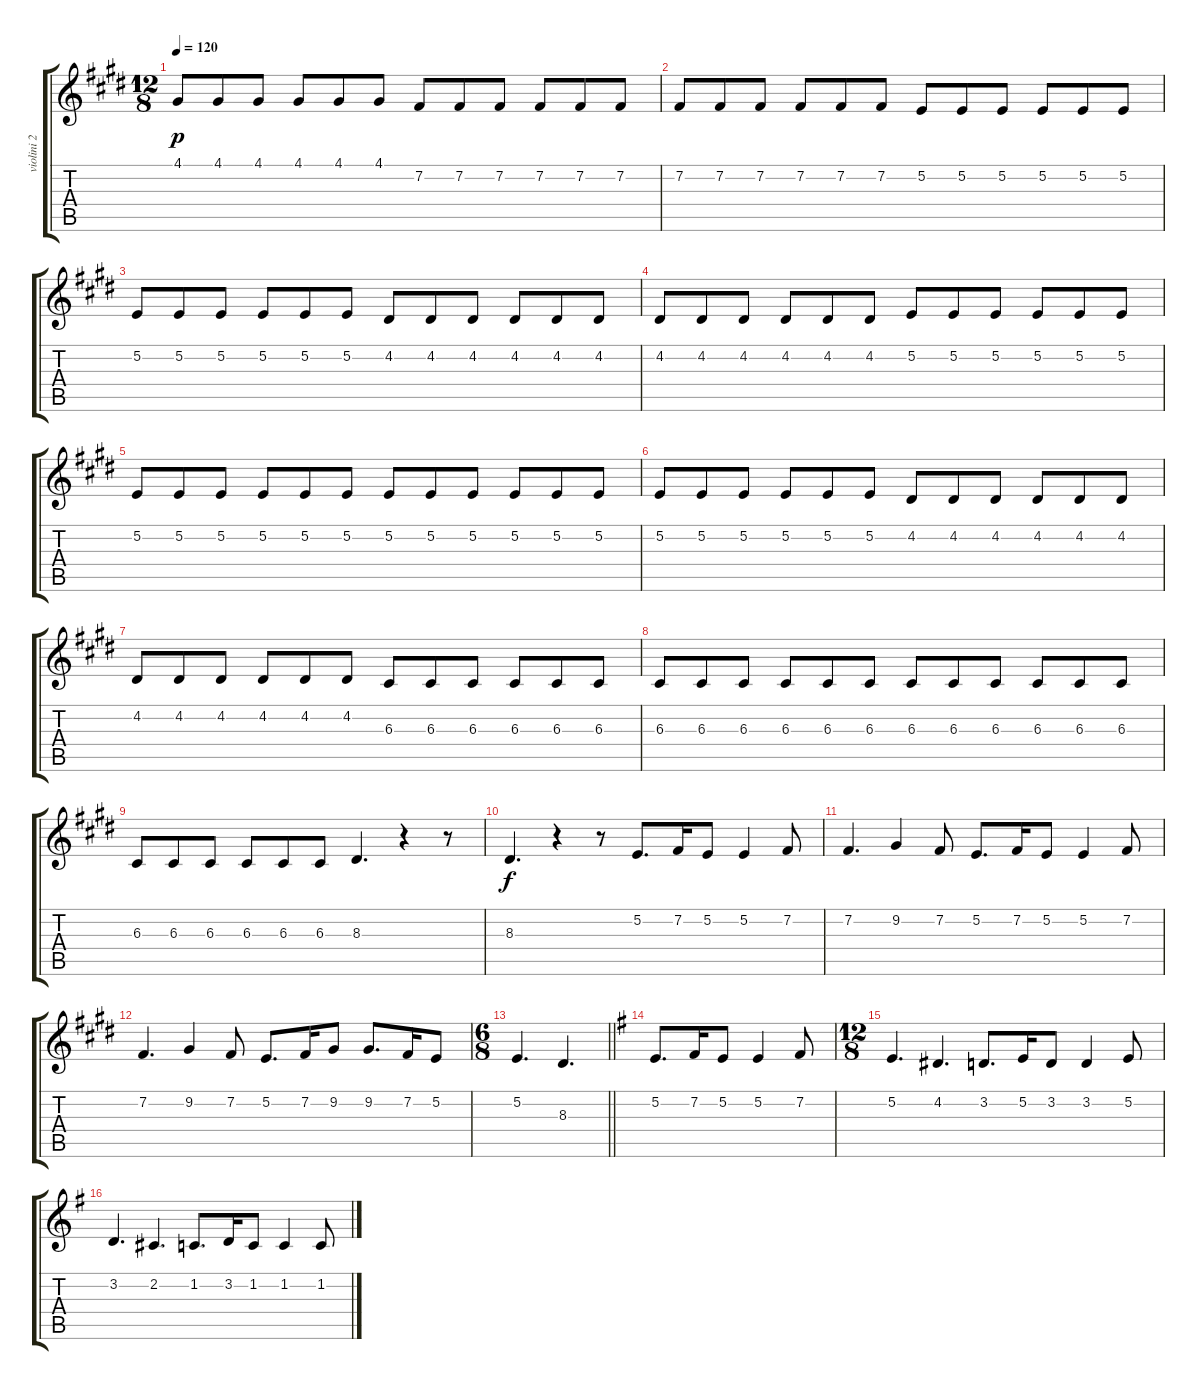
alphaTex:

\track ("violini 2" "violini 2") {instrument violin}
\staff {score tabs}
\tuning (E4 B3 G3 D3 A2 E2) {hide}
\ts (12 8)
\tempo 120
\clef g2
\ks c#minor
4.1.8{dy p} 4.1.8 4.1.8 4.1.8 4.1.8 4.1.8 7.2.8 7.2.8 7.2.8 7.2.8 7.2.8 7.2.8 |
\ks e
7.2.8 7.2.8 7.2.8 7.2.8 7.2.8 7.2.8 5.2.8 5.2.8 5.2.8 5.2.8 5.2.8 5.2.8 |
\ks c#minor
5.2.8 5.2.8 5.2.8 5.2.8 5.2.8 5.2.8 4.2.8 4.2.8 4.2.8 4.2.8 4.2.8 4.2.8 |
\ks e
4.2.8 4.2.8 4.2.8 4.2.8 4.2.8 4.2.8 5.2.8 5.2.8 5.2.8 5.2.8 5.2.8 5.2.8 |
\ks c#minor
5.2.8 5.2.8 5.2.8 5.2.8 5.2.8 5.2.8 5.2.8 5.2.8 5.2.8 5.2.8 5.2.8 5.2.8 |
\ks e
5.2.8 5.2.8 5.2.8 5.2.8 5.2.8 5.2.8 4.2.8 4.2.8 4.2.8 4.2.8 4.2.8 4.2.8 |
\ks c#minor
4.2.8 4.2.8 4.2.8 4.2.8 4.2.8 4.2.8 6.3.8 6.3.8 6.3.8 6.3.8 6.3.8 6.3.8 |
\ks e
6.3.8 6.3.8 6.3.8 6.3.8 6.3.8 6.3.8 6.3.8 6.3.8 6.3.8 6.3.8 6.3.8 6.3.8 |
\ks c#minor
6.3.8 6.3.8 6.3.8 6.3.8 6.3.8 6.3.8 8.3.4{d} r.4 r.8 |
\ks e
8.3.4{d dy f} r.4 r.8 5.2.8{d} 7.2.16 5.2.8 5.2.4 7.2.8 |
\ks c#minor
7.2.4{d} 9.2.4 7.2.8 5.2.8{d} 7.2.16 5.2.8 5.2.4 7.2.8 |
\ks e
7.2.4{d} 9.2.4 7.2.8 5.2.8{d} 7.2.16 9.2.8 9.2.8{d} 7.2.16 5.2.8 |
\ts (6 8)
\barLineRight lightlight
\ks c#minor
5.2.4{d} 8.3.4{d} |
\ks g
5.2.8{d} 7.2.16 5.2.8 5.2.4 7.2.8 |
\ts (12 8)
5.2.4{d} 4.2.4{d} 3.2.8{d} 5.2.16 3.2.8 3.2.4 5.2.8 |
3.2.4{d} 2.2.4{d} 1.2.8{d} 3.2.16 1.2.8 1.2.4 1.2.8
